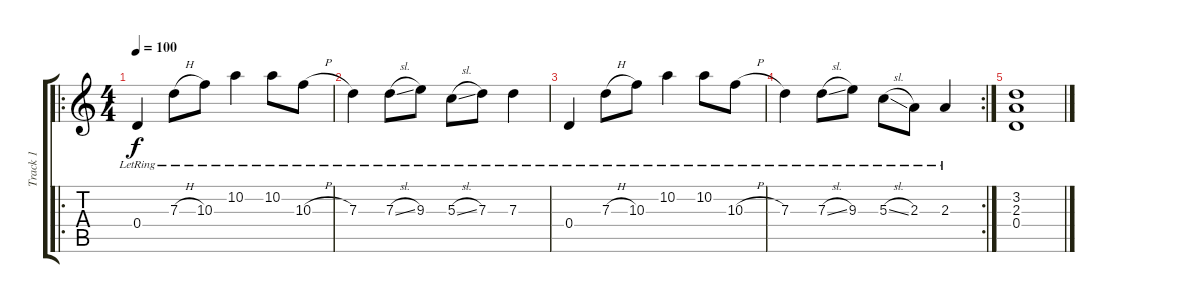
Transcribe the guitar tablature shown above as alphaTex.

\track ("Track 1" "Track 1") {instrument acousticguitarsteel}
\staff {score tabs}
\tuning (E4 B3 G3 D3 A2 D2) {hide}
\ro
\ts (4 4)
\tempo 100
\clef g2
\ks c
0.4{lr}.4{dy f} 7.3{h lr}.8 10.3{lr}.8 10.2{lr}.4 10.2{lr}.8 10.3{h lr}.8 |
7.3{lr}.4 7.3{sl lr}.8 9.3{lr}.8 5.3{sl lr}.8 7.3{lr}.8 7.3{lr}.4 |
0.4{lr}.4 7.3{h lr}.8 10.3{lr}.8 10.2{lr}.4 10.2{lr}.8 10.3{h lr}.8 |
\rc 2
7.3{lr}.4 7.3{sl lr}.8 9.3{lr}.8 5.3{sl lr}.8 2.3{lr}.8 2.3{lr}.4 |
(3.2 2.3 0.4).1
